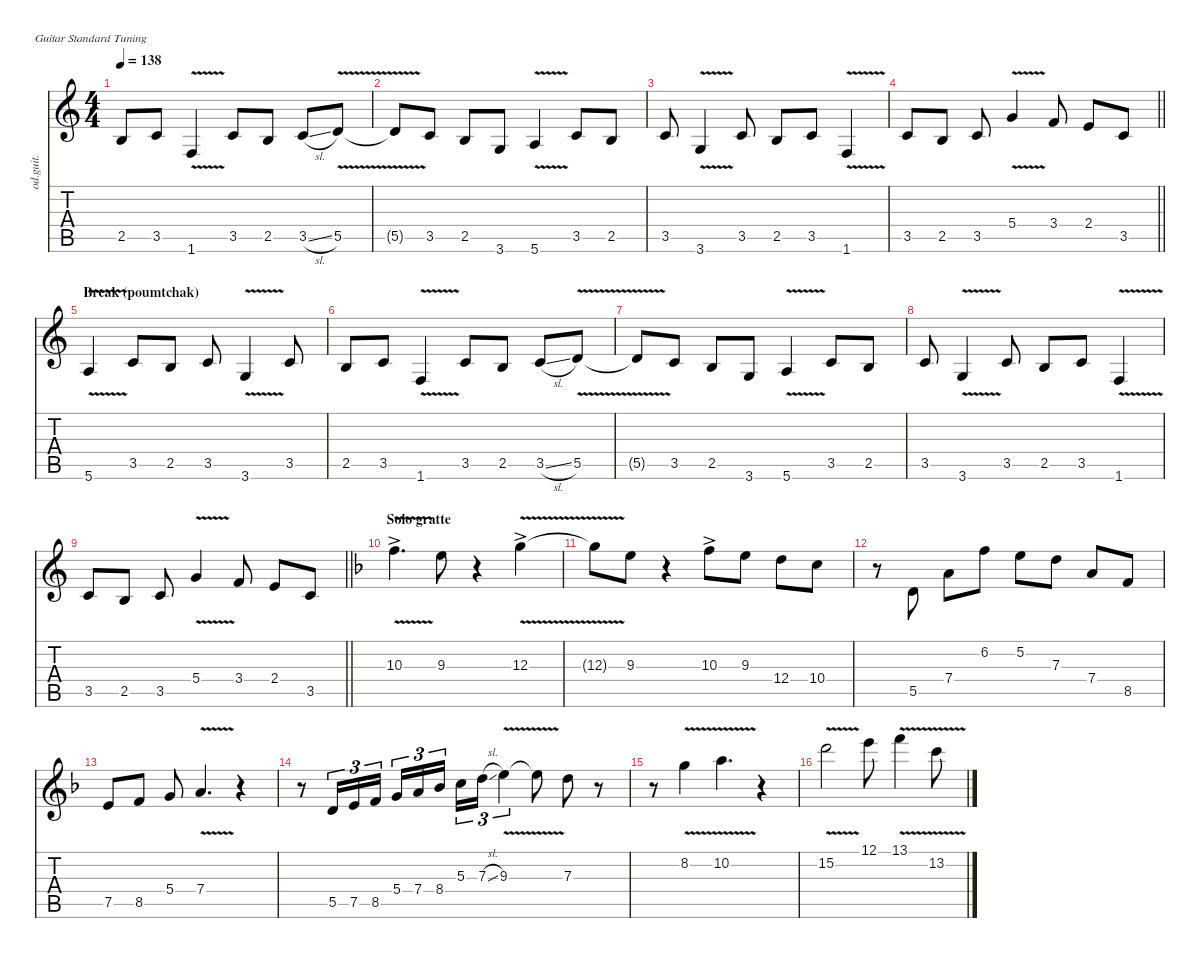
\defaultSystemsLayout 4
\hideDynamics
\bracketExtendMode nobrackets
\track ("Hichem" "od.guit.") {instrument overdrivenguitar}
\staff {score tabs}
\tuning (E4 B3 G3 D3 A2 E2)
\ts (4 4)
\tempo 138
\clef g2
\ks aminor
2.5.8{dy f beam Up} 3.5.8{beam Up} 1.6{v}.4{beam Up} 3.5.8{beam Up} 2.5.8{beam Up} 3.5{sl}.8{beam Up} 5.5{v}.8{beam Up} |
5.5{v t}.8{beam Up} 3.5.8{beam Up} 2.5.8{beam Up} 3.6.8{beam Up} 5.6{v}.4{beam Up} 3.5.8{beam Up} 2.5.8{beam Up} |
3.5.8{beam Up} 3.6{v}.4{beam Up} 3.5.8{beam Up} 2.5.8{beam Up} 3.5.8{beam Up} 1.6{v}.4{beam Up} |
\barLineRight lightlight
3.5.8{beam Up} 2.5.8{beam Up} 3.5.8{beam Up} 5.4{v}.4{beam Up} 3.4.8{beam Up} 2.4.8{beam Up} 3.5.8{beam Up} |
\section ("" "Break (poumtchak)")
5.6{v}.4{beam Up} 3.5.8{beam Up} 2.5.8{beam Up} 3.5.8{beam Up} 3.6{v}.4{beam Up} 3.5.8{beam Up} |
2.5.8{beam Up} 3.5.8{beam Up} 1.6{v}.4{beam Up} 3.5.8{beam Up} 2.5.8{beam Up} 3.5{sl}.8{beam Up} 5.5{v}.8{beam Up} |
5.5{v t}.8{beam Up} 3.5.8{beam Up} 2.5.8{beam Up} 3.6.8{beam Up} 5.6{v}.4{beam Up} 3.5.8{beam Up} 2.5.8{beam Up} |
3.5.8{beam Up} 3.6{v}.4{beam Up} 3.5.8{beam Up} 2.5.8{beam Up} 3.5.8{beam Up} 1.6{v}.4{beam Up} |
\barLineRight lightlight
3.5.8{beam Up} 2.5.8{beam Up} 3.5.8{beam Up} 5.4{v}.4{beam Up} 3.4.8{beam Up} 2.4.8{beam Up} 3.5.8{beam Up} |
\section ("" "Solo gratte")
\ks dminor
10.3{v ac acc forcenatural}.4{d beam Down} 9.3{acc forcenatural}.8{beam Down} r.4{beam Down} 12.3{v ac acc forcenatural}.4{beam Down} |
12.3{v t acc forcenatural}.8{beam Down} 9.3{acc forcenatural}.8{beam Down} r.4{beam Down} 10.3{ac acc forcenatural}.8{beam Down} 9.3{acc forcenatural}.8{beam Down} 12.4{acc forcenatural}.8{beam Down} 10.4{acc forcenatural}.8{beam Down} |
r.8{beam Down} 5.5{acc forcenatural}.8{beam Up} 7.4{acc forcenatural}.8{beam Down} 6.2{acc forcenatural}.8{beam Down} 5.2{acc forcenatural}.8{beam Down} 7.3{acc forcenatural}.8{beam Down} 7.4{acc forcenatural}.8{beam Up} 8.5{acc forcenatural}.8{beam Up} |
7.5{acc forcenatural}.8{beam Up} 8.5{acc forcenatural}.8{beam Up} 5.4{acc forcenatural}.8{beam Up} 7.4{v acc forcenatural}.4{d beam Up} r.4{beam Up} |
r.8{beam Down} 5.5{acc forcenatural}.16{tu (3 2) beam Up} 7.5{acc forcenatural}.16{tu (3 2) beam Up} 8.5{acc forcenatural}.16{tu (3 2) beam Up} 5.4{acc forcenatural}.16{tu (3 2) beam Up} 7.4{acc forcenatural}.16{tu (3 2) beam Up} 8.4{acc b}.16{tu (3 2) beam Up} 5.3{acc forcenatural}.16{tu (3 2) beam Down} 7.3{sl acc forcenatural}.16{tu (3 2) beam Down} 9.3{v acc forcenatural}.4{tu (3 2) beam Down} 9.3{v t acc forcenatural}.8{beam Down} 7.3{acc forcenatural}.8{beam Down} r.8{beam Down} |
r.8{beam Down} 8.2{v acc forcenatural}.4{beam Down} 10.2{v acc forcenatural}.4{d beam Down} r.4{beam Down} |
15.2{v acc forcenatural}.2{beam Down} 12.1{acc forcenatural}.8{beam Down} 13.1{v acc forcenatural}.4{beam Down} 13.2{v acc forcenatural}.8{beam Down}
